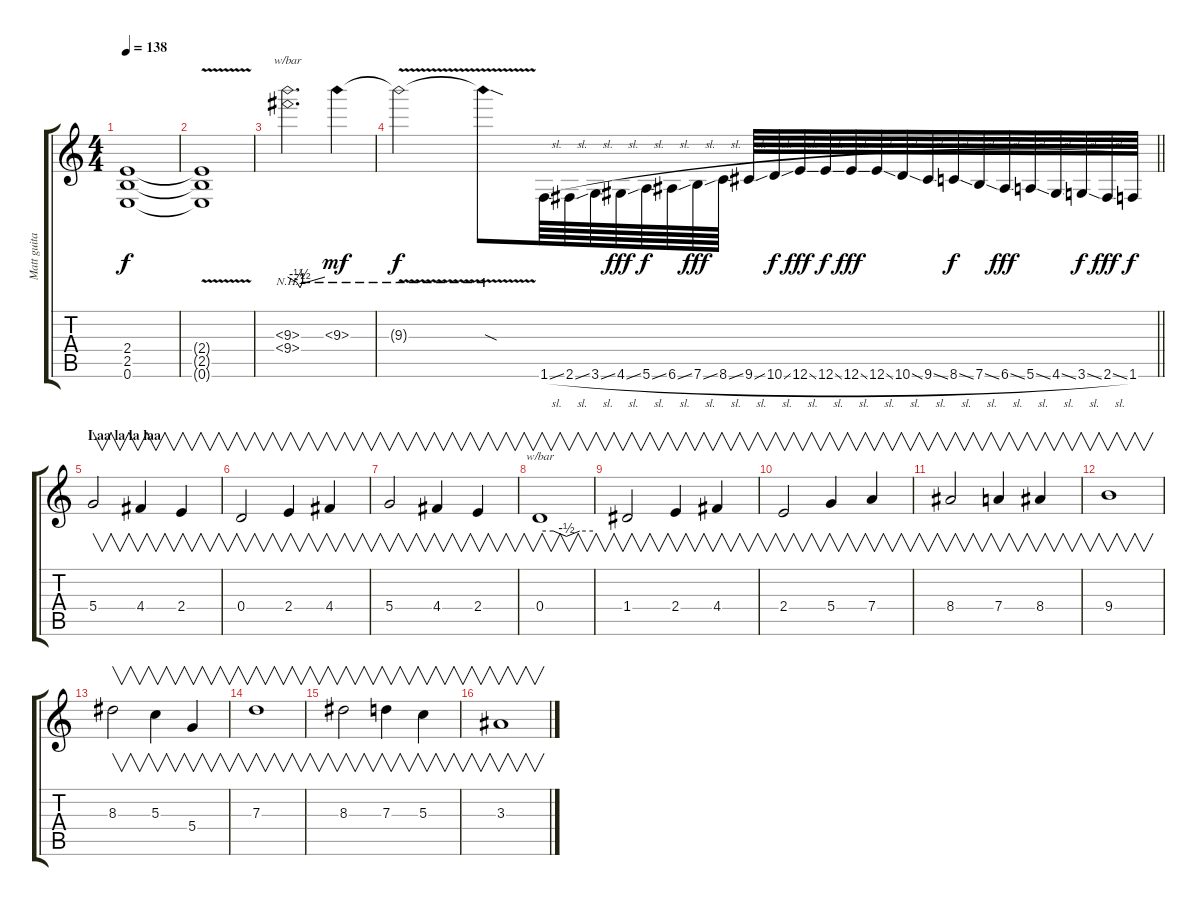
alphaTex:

\track ("Matt guitarra" "Matt guita") {instrument distortionguitar}
\staff {score tabs}
\tuning (E4 B3 G3 D3 A2 E2) {hide}
\ts (4 4)
\tempo 138
\clef g2
\ks c
(2.4 2.5 0.6).1{dy f} |
(2.4{v t} 2.5{v t} 0.6{v t}).1 |
(9.3{nh} 9.4{nh}).2{d tbe (custom default 0 0 15 -2 20 -4 24 -2 30 -2 60 0)} 9.3{nh}.4{dy mf} |
\barLineRight lightlight
9.3{nh v t}.2{dy f} 9.3{nh sod t}.8 1.6{sl}.64{volume 16} 2.6{sl}.64 3.6{sl}.64 4.6{sl}.64{dy fff} 5.6{sl}.64{dy f} 6.6{sl}.64 7.6{sl}.64{dy fff volume 16} 8.6{sl}.64 9.6{sl}.64 10.6{sl}.64{dy f} 12.6{sl}.64{dy fff} 12.6{sl}.64{dy f} 12.6{sl}.64{dy fff volume 16} 12.6{sl}.64 10.6{sl}.64 9.6{sl}.64 8.6{sl}.64{dy f} 7.6{sl}.64 6.6{sl}.64{dy fff volume 16} 5.6{sl}.64 4.6{sl}.64 3.6{sl}.64{dy f} 2.6{sl}.64{dy fff} 1.6.64{dy f} |
\section ("" "Laa la la laa ")
5.4.2{v} 4.4.4{v} 2.4.4{v} |
0.4.2{v} 2.4.4{v} 4.4.4{v} |
5.4.2{v} 4.4.4{v} 2.4.4{v} |
0.4.1{v tbe (custom default 0 0 15 0 30 -2 45 0 60 0)} |
1.4.2{v} 2.4.4{v} 4.4.4{v} |
2.4.2{v} 5.4.4{v} 7.4.4{v} |
8.4.2{v} 7.4.4{v} 8.4.4{v} |
9.4.1{v} |
8.3.2{v} 5.3.4{v} 5.4.4{v} |
7.3.1{v} |
8.3.2{v} 7.3.4{v} 5.3.4{v} |
3.3.1{v}
